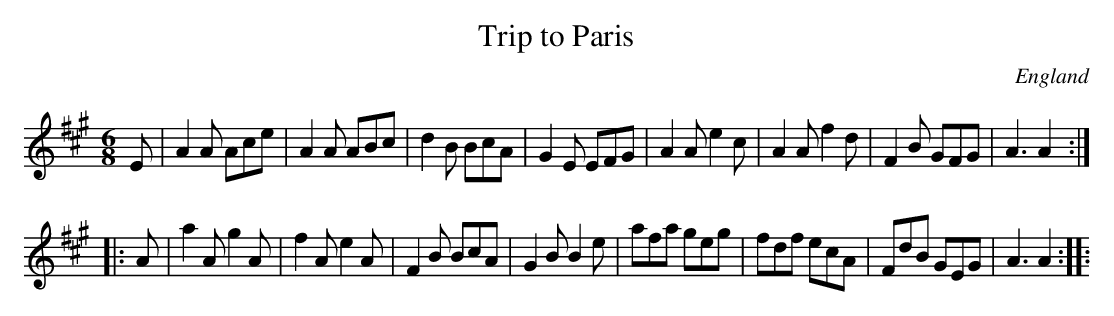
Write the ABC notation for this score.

X:1
T:Trip to Paris
L:1/8
M:6/8
O:England
K:A
E| \
A2A Ace | A2A ABc | d2B BcA | G2E EFG | \
A2A e2c | A2A f2d | F2B GFG | A3 A2 ::
A|\
a2A g2A | f2A e2A | F2B BcA | G2B B2e |\
afa geg | fdf ecA | FdB GEG | A3 A2::
